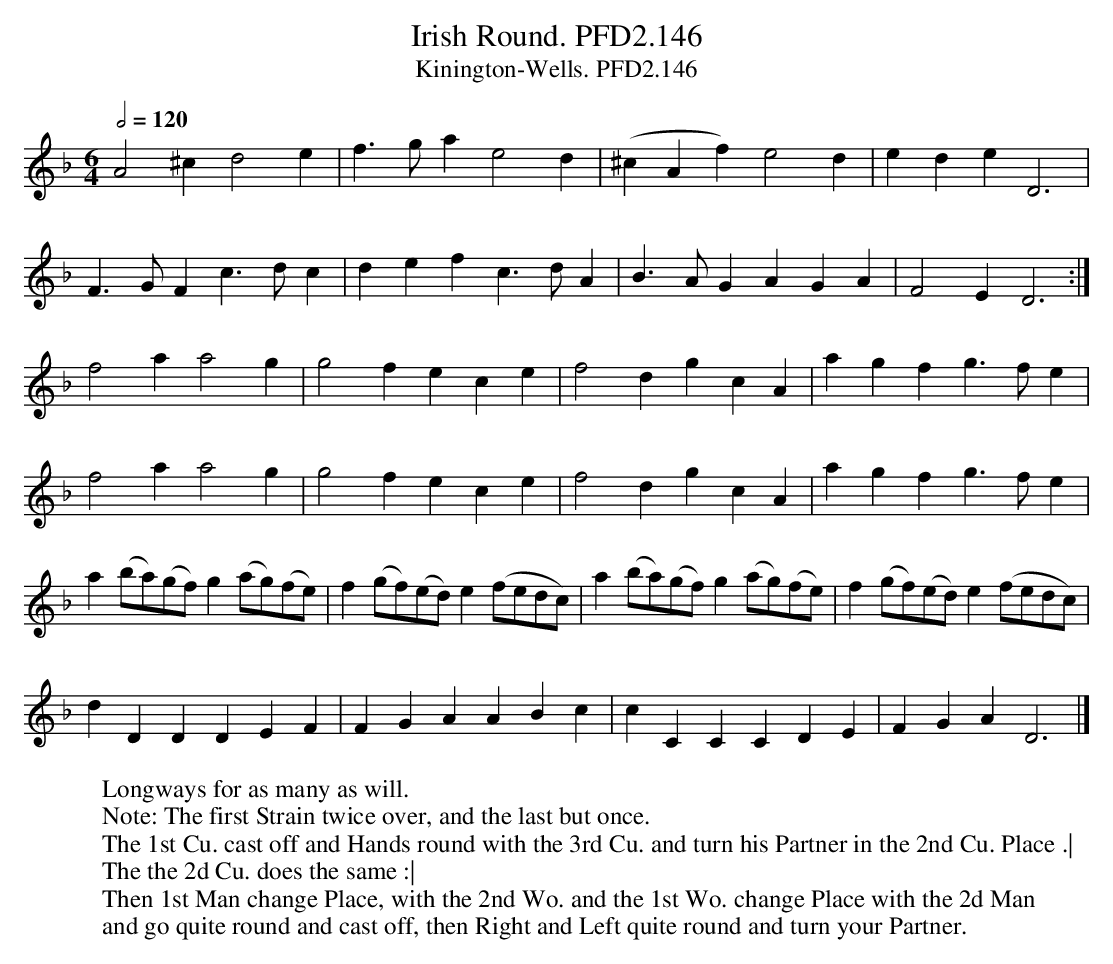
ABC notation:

X:1
T:Irish Round. PFD2.146
T:Kinington-Wells. PFD2.146
M:6/4
L:1/4
W:Longways for as many as will.
W:Note: The first Strain twice over, and the last but once.
W:The 1st Cu. cast off and Hands round with the 3rd Cu. and turn his Partner in the 2nd Cu. Place .|
W:The the 2d Cu. does the same :|
W:Then 1st Man change Place, with the 2nd Wo. and the 1st Wo. change Place with the 2d Man
W:and go quite round and cast off, then Right and Left quite round and turn your Partner.
Q:2/4=120
K:Dm
A2^c d2e | f>g a e2d | (^cAf) e2d | ede D3 |
F>GF c>dc | def c>dA | B>AG AGA | F2E D3 :|
f2a a2g | g2f ece | f2d gcA | agf g>fe |
f2a a2g | g2f ece | f2d gcA | agf g>fe |
a(b/a/)(g/f/) g(a/g/)(f/e/) | f(g/f/)(e/d/) e(f/e/d/c/) | \
a(b/a/)(g/f/) g(a/g/)(f/e/) | f(g/f/)(e/d/) e(f/e/d/c/) |
dDD DEF | FGA ABc | cCC CDE | FGA D3 |]
